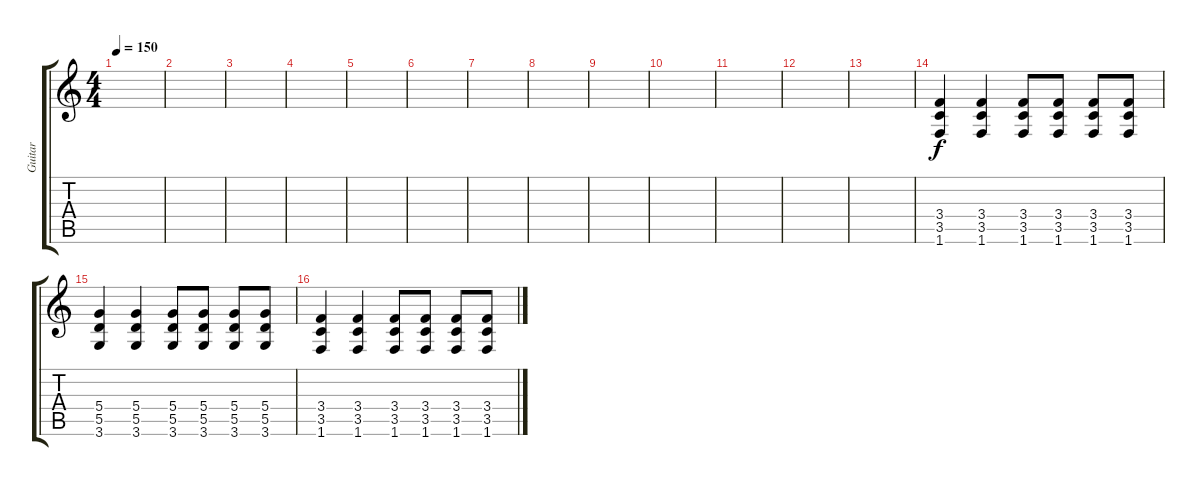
\track ("Guitar" "Guitar") {instrument distortionguitar}
\staff {score tabs}
\tuning (E4 B3 G3 D3 A2 E2) {hide}
\ts (4 4)
\tempo 150
\clef g2
\ks c
|
|
|
|
|
|
|
|
|
|
|
|
|
(3.4 3.5 1.6).4 (3.4 3.5 1.6).4 (3.4 3.5 1.6).8 (3.4 3.5 1.6).8 (3.4 3.5 1.6).8 (3.4 3.5 1.6).8 |
(5.4 5.5 3.6).4 (5.4 5.5 3.6).4 (5.4 5.5 3.6).8 (5.4 5.5 3.6).8 (5.4 5.5 3.6).8 (5.4 5.5 3.6).8 |
(3.4 3.5 1.6).4 (3.4 3.5 1.6).4 (3.4 3.5 1.6).8 (3.4 3.5 1.6).8 (3.4 3.5 1.6).8 (3.4 3.5 1.6).8
